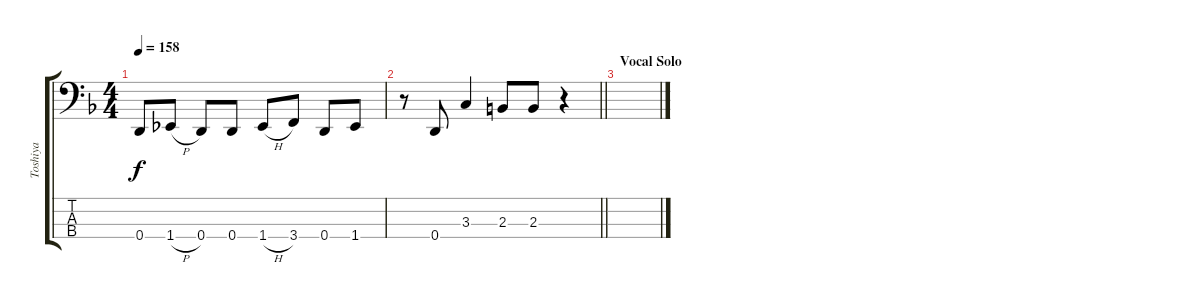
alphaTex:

\track ("Toshiya" "Toshiya") {instrument electricbasspick}
\staff {score tabs}
\tuning (G2 D2 A1 D1) {hide}
\ts (4 4)
\tempo 158
\clef f4
\ks f
0.4.8{dy f} 1.4{h}.8 0.4.8 0.4.8 1.4{h}.8 3.4.8 0.4.8 1.4.8 |
\barLineRight lightlight
r.8 0.4.8 3.3.4 2.3.8 2.3.8 r.4 |
\section ("" "Vocal Solo")
